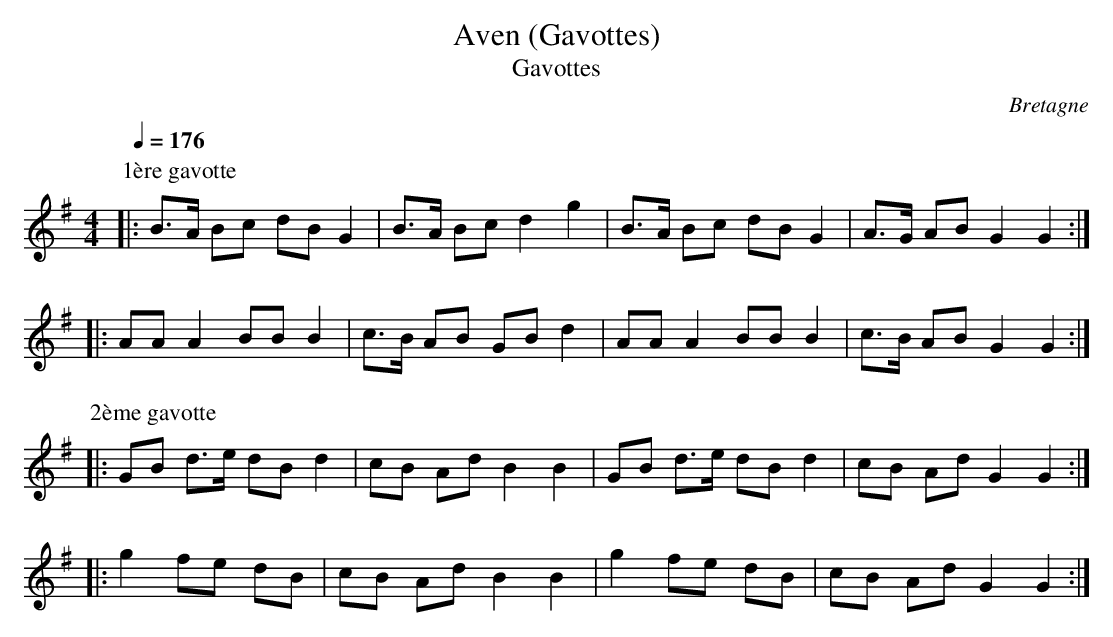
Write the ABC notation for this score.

X:1
T:Aven (Gavottes)
T:Gavottes
O:Bretagne
M:4/4
L:1/8
Q:1/4=176
K:G
P:1ère gavotte
|:B>A Bc dB G2|B>A Bc d2 g2|B>A Bc dB G2|A>G AB G2 G2:|
|:AA A2 BB B2|c>B AB GB d2|AA A2 BB B2|c>B AB G2 G2:|
P:2\`eme gavotte
|:GB d>e dB d2|cB Ad B2 B2|GB d>e dB d2|cB Ad G2 G2:|
|:g2 fe dB|cB Ad B2 B2|g2 fe dB|cB Ad G2 G2:|
